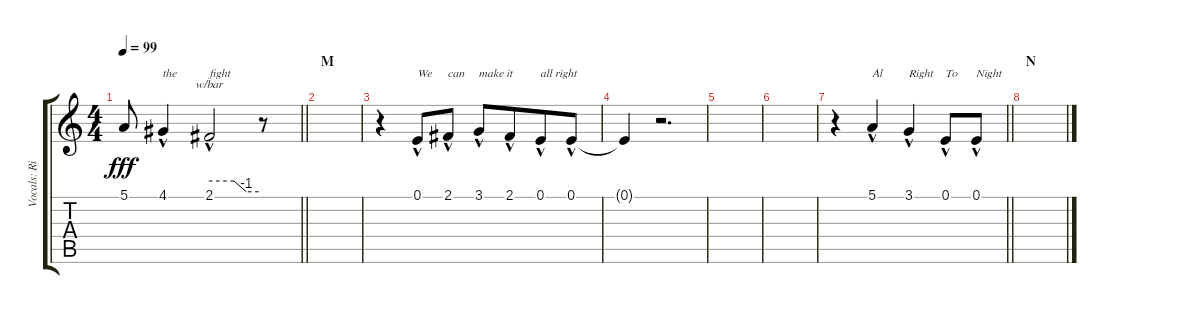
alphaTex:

\track ("Vocals: Rick" "Vocals: Ri") {instrument lead1square}
\staff {score tabs}
\tuning (E4 B3 G3 D3 A2 E2) {hide}
\ts (4 4)
\tempo 99
\clef g2
\barLineRight lightlight
\ks c
5.1{t}.8{dy fff} 4.1{hac}.4{txt "the"} 2.1{hac}.2{tbe (custom default 0 0 30 0 45 -4 60 -4) txt "fight"} r.8 |
\section ("" "M")
|
r.4 0.1{hac}.8{txt "We"} 2.1{hac}.8{txt "can"} 3.1{hac}.8{txt "make it"} 2.1{hac}.8{beam merge} 0.1{hac}.8{txt "all right"} 0.1{hac}.8 |
0.1{t}.4 r.2{d} |
|
|
\barLineRight lightlight
r.4 5.1{hac}.4{txt "Al"} 3.1{hac}.4{txt "Right"} 0.1{hac}.8{txt "To"} 0.1{hac}.8{txt "Night" volume 0} |
\section ("" "N")
